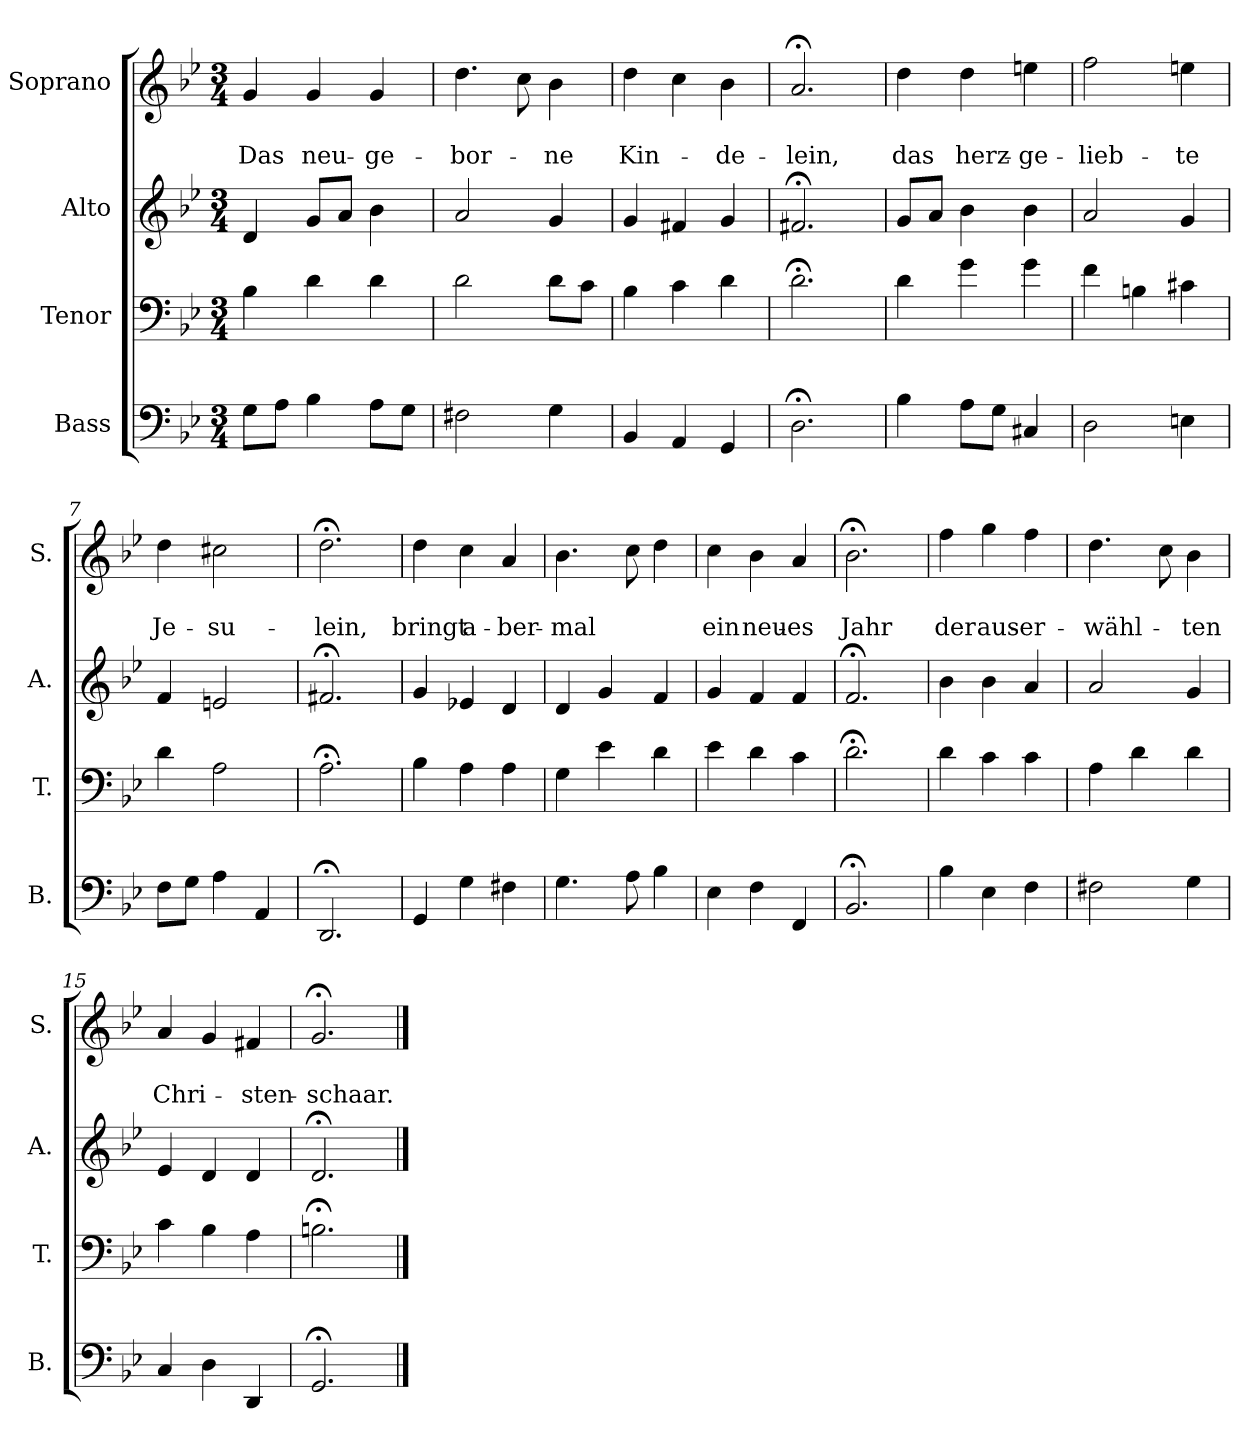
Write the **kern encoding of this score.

**kern	**kern	**kern	**kern	**text	**text
*part4	*part3	*part2	*part1	*part1	*part1
*staff4	*staff3	*staff2	*staff1	*staff1	*staff1
*I"Bass	*I"Tenor	*I"Alto	*I"Soprano	*	*
*I'B.	*I'T.	*I'A.	*I'S.	*	*
*clefF4	*clefF4	*clefG2	*clefG2	*	*
*k[b-e-]	*k[b-e-]	*k[b-e-]	*k[b-e-]	*	*
*g:	*g:	*g:	*g:	*	*
*M3/4	*M3/4	*M3/4	*M3/4	*	*
=1	=1	=1	=1	=1	=1
8G\L	4B-\	4d/	4g/	.	Das
8A\J	.	.	.	.	.
4B-\	4d\	8g/L	4g/	.	neu-
.	.	8a/J	.	.	.
8A\L	4d\	4b-\	4g/	.	-ge-
8G\J	.	.	.	.	.
=2	=2	=2	=2	=2	=2
2F#X\	2d\	2a/	4.dd\	.	-bor-
.	.	.	8cc\	.	.
4G\	8d\L	4g/	4b-\	.	-ne
.	8c\J	.	.	.	.
=3	=3	=3	=3	=3	=3
4BB-/	4B-\	4g/	4dd\	.	Kin-
4AA/	4c\	4f#X/	4cc\	.	.
4GG/	4d\	4g/	4b-\	.	-de-
=4	=4	=4	=4	=4	=4
2.D;<\	2.d;<\	2.f#X;</	2.a;</	.	-lein,
=5	=5	=5	=5	=5	=5
4B-\	4d\	8g/L	4dd\	.	das
.	.	8a/J	.	.	.
8A\L	4g\	4b-\	4dd\	.	herz-
8G\J	.	.	.	.	.
4C#X/	4g\	4b-\	4een\	.	-ge-
=6	=6	=6	=6	=6	=6
2D\	4f\	2a/	2ff\	.	-lieb-
.	4Bn\	.	.	.	.
4En\	4c#X\	4g/	4een\	.	-te
=7	=7	=7	=7	=7	=7
8F\L	4d\	4f/	4dd\	.	Je-
8G\J	.	.	.	.	.
4A\	2A\	2en/	2cc#X\	.	-su-
4AA/	.	.	.	.	.
=8	=8	=8	=8	=8	=8
2.DD;</	2.A;<\	2.f#X;</	2.dd;<\	.	-lein,
!!LO:LB:g=z
=9	=9	=9	=9	=9	=9
4GG/	4B-\	4g/	4dd\	.	bringt
4G\	4A\	4e-X/	4cc\	.	a-
4F#X\	4A\	4d/	4a/	.	-ber-
=10	=10	=10	=10	=10	=10
4.G\	4G\	4d/	4.b-\	.	-mal
.	4e-\	4g/	.	.	.
8A\	.	.	8cc\	.	.
4B-\	4d\	4f/	4dd\	.	.
=11	=11	=11	=11	=11	=11
4E-\	4e-\	4g/	4cc\	.	ein
4F\	4d\	4f/	4b-\	.	neu-
4FF/	4c\	4f/	4a/	.	-es
=12	=12	=12	=12	=12	=12
2.BB-;</	2.d;<\	2.f;</	2.b-;<\	.	Jahr
=13	=13	=13	=13	=13	=13
4B-\	4d\	4b-\	4ff\	.	der
4E-\	4c\	4b-\	4gg\	.	aus-
4F\	4c\	4a/	4ff\	.	-er-
=14	=14	=14	=14	=14	=14
2F#X\	4A\	2a/	4.dd\	.	-wähl-
.	4d\	.	.	.	.
.	.	.	8cc\	.	.
4G\	4d\	4g/	4b-\	.	-ten
=15	=15	=15	=15	=15	=15
4C/	4c\	4e-/	4a/	.	Chri-
4D\	4B-\	4d/	4g/	.	.
4DD/	4A\	4d/	4f#X/	.	-sten-
=16	=16	=16	=16	=16	=16
2.GG;</	2.Bn;<\	2.d;</	2.g;</	.	-schaar.
==	==	==	==	==	==
*-	*-	*-	*-	*-	*-
